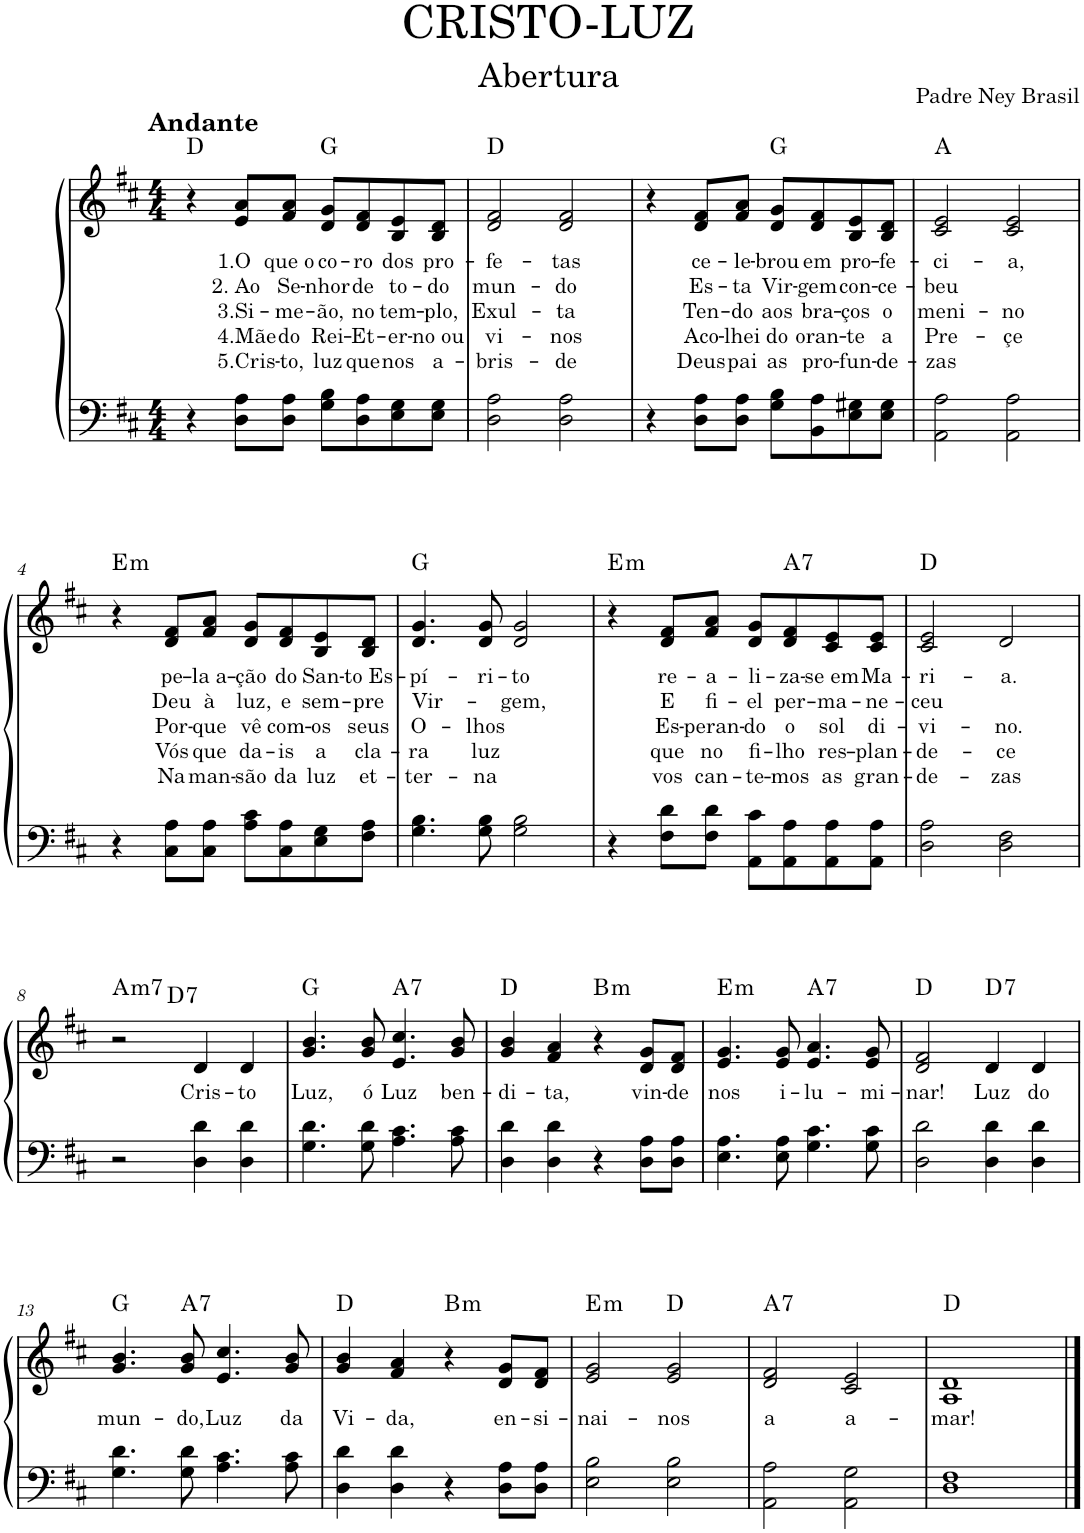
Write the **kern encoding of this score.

**kern	**kern	**text	**text	**text	**text	**text	**harte
*part1	*part1	*part1	*part1	*part1	*part1	*part1	*part1
*staff2	*staff1	*staff1	*staff1	*staff1	*staff1	*staff1	*
*I"Piano	*	*	*	*	*	*	*
*I'Pno.	*	*	*	*	*	*	*
*clefF4	*clefG2	*	*	*	*	*	*
*k[f#c#]	*k[f#c#]	*	*	*	*	*	*
*M4/4	*M4/4	*	*	*	*	*	*
=	=	=	=	=	=	=	=
!	!LO:TX:a:B:t=Andante	!	!	!	!	!	!
4r	4r	.	.	.	.	.	D:maj
!	!	!LO:LY:b	!LO:LY:b	!LO:LY:b	!LO:LY:b	!LO:LY:b	!
8D\ 8A\L	8e/ 8a/L	1.O	2. Ao	3.Si-	4.Mãe	5.Cris-	.
!	!	!LO:LY:b	!LO:LY:b	!LO:LY:b	!LO:LY:b	!LO:LY:b	!
8D\ 8A\J	8f#/ 8a/J	que o	Se-	-me-	do	-to,	.
!	!	!LO:LY:b	!LO:LY:b	!LO:LY:b	!LO:LY:b	!LO:LY:b	!
8G\ 8B\L	8d/ 8g/L	co-	-nhor	-ão,	Rei-	luz	G:maj
!	!	!LO:LY:b	!LO:LY:b	!LO:LY:b	!LO:LY:b	!LO:LY:b	!
8D\ 8A\	8d/ 8f#/	-ro	de	no	-Et-	que	.
!	!	!LO:LY:b	!LO:LY:b	!LO:LY:b	!LO:LY:b	!LO:LY:b	!
8E\ 8G\	8B/ 8e/	dos	to-	tem-	-er-	nos	.
!	!	!LO:LY:b	!LO:LY:b	!LO:LY:b	!LO:LY:b	!LO:LY:b	!
8E\ 8G\J	8B/ 8d/J	pro-	-do	-plo,	-no ou	a-	.
=1	=1	=1	=1	=1	=1	=1	=1
!	!	!LO:LY:b	!LO:LY:b	!LO:LY:b	!LO:LY:b	!LO:LY:b	!
2D\ 2A\	2d/ 2f#/	-fe-	mun-	Exul-	vi-	-bris-	D:maj
!	!	!LO:LY:b	!LO:LY:b	!LO:LY:b	!LO:LY:b	!LO:LY:b	!
2D\ 2A\	2d/ 2f#/	-tas	-do	-ta	-nos	-de	.
=2	=2	=2	=2	=2	=2	=2	=2
4r	4r	.	.	.	.	.	.
!	!	!LO:LY:b	!LO:LY:b	!LO:LY:b	!LO:LY:b	!LO:LY:b	!
8D\ 8A\L	8d/ 8f#/L	ce-	Es-	Ten-	Aco-	Deus	.
!	!	!LO:LY:b	!LO:LY:b	!LO:LY:b	!LO:LY:b	!LO:LY:b	!
8D\ 8A\J	8f#/ 8a/J	-le-	-ta	-do	-lhei	pai	.
!	!	!LO:LY:b	!LO:LY:b	!LO:LY:b	!LO:LY:b	!LO:LY:b	!
8G\ 8B\L	8d/ 8g/L	-brou	Vir-	aos	do	as	G:maj
!	!	!LO:LY:b	!LO:LY:b	!LO:LY:b	!LO:LY:b	!LO:LY:b	!
8BB\ 8A\	8d/ 8f#/	em	-gem	bra-	oran-	pro-	.
!	!	!LO:LY:b	!LO:LY:b	!LO:LY:b	!LO:LY:b	!LO:LY:b	!
8E\ 8G#X\	8B/ 8e/	pro-	con-	-ços	-te	-fun-	.
!	!	!LO:LY:b	!LO:LY:b	!LO:LY:b	!LO:LY:b	!LO:LY:b	!
8E\ 8G#\J	8B/ 8d/J	-fe-	-ce-	o	a	-de-	.
=3	=3	=3	=3	=3	=3	=3	=3
!	!	!LO:LY:b	!LO:LY:b	!LO:LY:b	!LO:LY:b	!LO:LY:b	!
2AA\ 2A\	2c#/ 2e/	-ci-	-beu	meni-	Pre-	-zas	A:maj
!	!	!LO:LY:b	!	!LO:LY:b	!LO:LY:b	!	!
2AA\ 2A\	2c#/ 2e/	-a,	.	-no	-çe	.	.
!!LO:LB:g=z
=4	=4	=4	=4	=4	=4	=4	=4
!	!	!	!	!	!	!	!LO:H:kt=m
4r	4r	.	.	.	.	.	E:min
!	!	!LO:LY:b	!LO:LY:b	!LO:LY:b	!LO:LY:b	!LO:LY:b	!
8C#\ 8A\L	8d/ 8f#/L	pe-	Deu	Por-	Vós	Na	.
!	!	!LO:LY:b	!LO:LY:b	!LO:LY:b	!LO:LY:b	!LO:LY:b	!
8C#\ 8A\J	8f#/ 8a/J	-la a-	à	-que	que	man-	.
!	!	!LO:LY:b	!LO:LY:b	!LO:LY:b	!LO:LY:b	!LO:LY:b	!
8A\ 8c#\L	8d/ 8g/L	-ção	luz,	vê	da-	-são	.
!	!	!LO:LY:b	!LO:LY:b	!LO:LY:b	!LO:LY:b	!LO:LY:b	!
8C#\ 8A\	8d/ 8f#/	do	e	com-	-is	da	.
!	!	!LO:LY:b	!LO:LY:b	!LO:LY:b	!LO:LY:b	!LO:LY:b	!
8E\ 8G\	8B/ 8e/	San-	sem-	-os	a	luz	.
!	!	!LO:LY:b	!LO:LY:b	!LO:LY:b	!LO:LY:b	!LO:LY:b	!
8F#\ 8A\J	8B/ 8d/J	-to Es-	-pre	seus	cla-	et-	.
=5	=5	=5	=5	=5	=5	=5	=5
!	!	!LO:LY:b	!LO:LY:b	!LO:LY:b	!LO:LY:b	!LO:LY:b	!
4.G\ 4.B\	4.d/ 4.g/	-pí-	Vir-	O-	-ra	-ter-	G:maj
!	!	!LO:LY:b	!	!LO:LY:b	!LO:LY:b	!LO:LY:b	!
8G\ 8B\	8d/ 8g/	-ri-	.	-lhos	luz	-na	.
!	!	!LO:LY:b	!LO:LY:b	!	!	!	!
2G\ 2B\	2d/ 2g/	-to	-gem,	.	.	.	.
=6	=6	=6	=6	=6	=6	=6	=6
!	!	!	!	!	!	!	!LO:H:kt=m
4r	4r	.	.	.	.	.	E:min
!	!	!LO:LY:b	!LO:LY:b	!LO:LY:b	!LO:LY:b	!LO:LY:b	!
8F#\ 8d\L	8d/ 8f#/L	re-	E	Es-	que	vos	.
!	!	!LO:LY:b	!LO:LY:b	!LO:LY:b	!LO:LY:b	!LO:LY:b	!
8F#\ 8d\J	8f#/ 8a/J	-a-	fi-	-peran-	no	can-	.
!	!	!LO:LY:b	!LO:LY:b	!LO:LY:b	!LO:LY:b	!LO:LY:b	!
8AA\ 8c#\L	8d/ 8g/L	-li-	-el	-do	fi-	-te-	.
!	!	!LO:LY:b	!LO:LY:b	!LO:LY:b	!LO:LY:b	!LO:LY:b	!LO:H:kt=7
8AA\ 8A\	8d/ 8f#/	-za-	per-	o	-lho	-mos	A:7
!	!	!LO:LY:b	!LO:LY:b	!LO:LY:b	!LO:LY:b	!LO:LY:b	!
8AA\ 8A\	8c#/ 8e/	-se em	-ma-	sol	res-	as	.
!	!	!LO:LY:b	!LO:LY:b	!LO:LY:b	!LO:LY:b	!LO:LY:b	!
8AA\ 8A\J	8c#/ 8e/J	Ma-	-ne-	di-	-plan-	gran-	.
=7	=7	=7	=7	=7	=7	=7	=7
!	!	!LO:LY:b	!LO:LY:b	!LO:LY:b	!LO:LY:b	!LO:LY:b	!
2D\ 2A\	2c#/ 2e/	-ri-	-ceu	-vi-	-de-	-de-	D:maj
!	!	!LO:LY:b	!	!LO:LY:b	!LO:LY:b	!LO:LY:b	!
2D\ 2F#\	2d/	-a.	.	-no.	-ce	-zas	.
!!LO:LB:g=z
=8	=8	=8	=8	=8	=8	=8	=8
!	!	!	!	!	!	!	!LO:H:kt=m7
2r	2r	.	.	.	.	.	A:min7
!	!	!LO:LY:b	!	!	!	!	!LO:H:kt=7
4D\ 4d\	4d/	Cris-	.	.	.	.	D:7
!	!	!LO:LY:b	!	!	!	!	!
4D\ 4d\	4d/	-to	.	.	.	.	.
=9	=9	=9	=9	=9	=9	=9	=9
!	!	!LO:LY:b	!	!	!	!	!
4.G\ 4.d\	4.g/ 4.b/	Luz,	.	.	.	.	G:maj
!	!	!LO:LY:b	!	!	!	!	!
8G\ 8d\	8g/ 8b/	ó	.	.	.	.	.
!	!	!LO:LY:b	!	!	!	!	!LO:H:kt=7
4.A\ 4.c#\	4.e/ 4.cc#/	Luz	.	.	.	.	A:7
!	!	!LO:LY:b	!	!	!	!	!
8A\ 8c#\	8g/ 8b/	ben-	.	.	.	.	.
=10	=10	=10	=10	=10	=10	=10	=10
!	!	!LO:LY:b	!	!	!	!	!
4D\ 4d\	4g/ 4b/	-di-	.	.	.	.	D:maj
!	!	!LO:LY:b	!	!	!	!	!
4D\ 4d\	4f#/ 4a/	-ta,	.	.	.	.	.
!	!	!	!	!	!	!	!LO:H:kt=m
4r	4r	.	.	.	.	.	B:min
!	!	!LO:LY:b	!	!	!	!	!
8D\ 8A\L	8d/ 8g/L	vin-	.	.	.	.	.
!	!	!LO:LY:b	!	!	!	!	!
8D\ 8A\J	8d/ 8f#/J	-de	.	.	.	.	.
=11	=11	=11	=11	=11	=11	=11	=11
!	!	!LO:LY:b	!	!	!	!	!LO:H:kt=m
4.E\ 4.A\	4.e/ 4.g/	nos	.	.	.	.	E:min
!	!	!LO:LY:b	!	!	!	!	!
8E\ 8A\	8e/ 8g/	i-	.	.	.	.	.
!	!	!LO:LY:b	!	!	!	!	!LO:H:kt=7
4.G\ 4.c#\	4.e/ 4.a/	-lu-	.	.	.	.	A:7
!	!	!LO:LY:b	!	!	!	!	!
8G\ 8c#\	8e/ 8g/	-mi-	.	.	.	.	.
=12	=12	=12	=12	=12	=12	=12	=12
!	!	!LO:LY:b	!	!	!	!	!
2D\ 2d\	2d/ 2f#/	-nar!	.	.	.	.	D:maj
!	!	!LO:LY:b	!	!	!	!	!LO:H:kt=7
4D\ 4d\	4d/	Luz	.	.	.	.	D:7
!	!	!LO:LY:b	!	!	!	!	!
4D\ 4d\	4d/	do	.	.	.	.	.
!!LO:LB:g=z
=13	=13	=13	=13	=13	=13	=13	=13
!	!	!LO:LY:b	!	!	!	!	!
4.G\ 4.d\	4.g/ 4.b/	mun-	.	.	.	.	G:maj
!	!	!LO:LY:b	!	!	!	!	!LO:H:kt=7
8G\ 8d\	8g/ 8b/	-do,	.	.	.	.	A:7
!	!	!LO:LY:b	!	!	!	!	!
4.A\ 4.c#\	4.e/ 4.cc#/	Luz	.	.	.	.	.
!	!	!LO:LY:b	!	!	!	!	!
8A\ 8c#\	8g/ 8b/	da	.	.	.	.	.
=14	=14	=14	=14	=14	=14	=14	=14
!	!	!LO:LY:b	!	!	!	!	!
4D\ 4d\	4g/ 4b/	Vi-	.	.	.	.	D:maj
!	!	!LO:LY:b	!	!	!	!	!
4D\ 4d\	4f#/ 4a/	-da,	.	.	.	.	.
!	!	!	!	!	!	!	!LO:H:kt=m
4r	4r	.	.	.	.	.	B:min
!	!	!LO:LY:b	!	!	!	!	!
8D\ 8A\L	8d/ 8g/L	en-	.	.	.	.	.
!	!	!LO:LY:b	!	!	!	!	!
8D\ 8A\J	8d/ 8f#/J	-si-	.	.	.	.	.
=15	=15	=15	=15	=15	=15	=15	=15
!	!	!LO:LY:b	!	!	!	!	!LO:H:kt=m
2E\ 2B\	2e/ 2g/	-nai-	.	.	.	.	E:min
!	!	!LO:LY:b	!	!	!	!	!
2E\ 2B\	2e/ 2g/	-nos	.	.	.	.	D:maj
=16	=16	=16	=16	=16	=16	=16	=16
!	!	!LO:LY:b	!	!	!	!	!LO:H:kt=7
2AA\ 2A\	2d/ 2f#/	a	.	.	.	.	A:7
!	!	!LO:LY:b	!	!	!	!	!
2AA\ 2G\	2c#/ 2e/	a-	.	.	.	.	.
=17	=17	=17	=17	=17	=17	=17	=17
!	!	!LO:LY:b	!	!	!	!	!
1D 1F#	1A 1d	-mar!	.	.	.	.	D:maj
==	==	==	==	==	==	==	==
*-	*-	*-	*-	*-	*-	*-	*-
